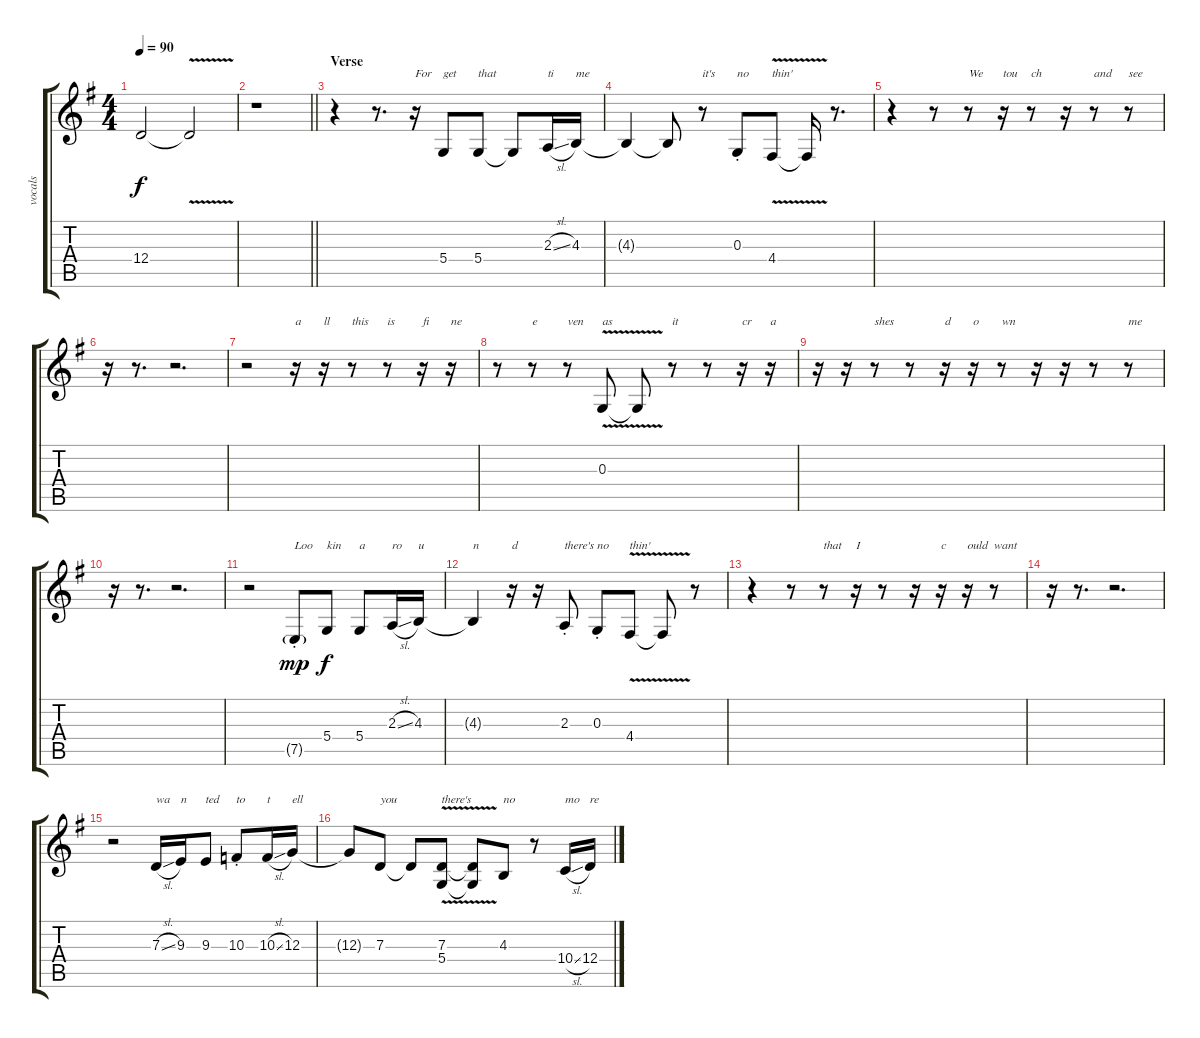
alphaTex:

\track ("vocals" "vocals") {instrument lead2sawtooth}
\staff {score tabs}
\tuning (E4 B3 G3 D3 A2 E2) {hide}
\ts (4 4)
\tempo 90
\clef g2
\ks g
12.4{t}.2{dy f} 12.4{v t}.2 |
\barLineRight lightlight
r.1 |
\section ("" "Verse")
r.4 r.8{d} r.16{txt "For"} 5.4.8{txt "get"} 5.4.8{txt "that"} 5.4{t}.8 2.3{sl}.16{txt "ti"} 4.3.16{txt "me"} |
4.3{t}.4 4.3{t}.8 r.8{txt "it's"} 0.3{st}.8{txt "no"} 4.4{v}.8{txt "thin'"} 4.4{t}.16 r.8{d} |
r.4 r.8 r.8{txt "We"} r.16{txt "tou"} r.8{txt "ch"} r.16 r.8{txt "and"} r.8{txt "see"} |
r.16 r.8{d} r.2{d} |
r.2 r.16{txt "a"} r.16{txt "ll"} r.8{txt "this"} r.8{txt "is"} r.16{txt "fi"} r.16{txt "ne"} |
r.8 r.8{txt "e"} r.8{txt "ven"} 0.3{v}.8{txt "as"} 0.3{t}.8 r.8{txt "it"} r.8 r.16{txt "cr"} r.16{txt "a"} |
r.16 r.16 r.8{txt "shes"} r.8 r.16{txt "d"} r.16{txt "o"} r.8{txt "wn"} r.16 r.16 r.8 r.8{txt "me"} |
r.16 r.8{d} r.2{d} |
r.2 7.5{g st}.8{txt "Loo" dy mp} 5.4.8{txt "kin" dy f} 5.4.8{txt "a"} 2.3{sl}.16{txt "ro"} 4.3.16{txt "u"} |
4.3{t}.4{txt "n"} r.16{txt "d"} r.16 2.3{st}.8{txt "there's"} 0.3{st}.8{txt "no"} 4.4{v}.8{txt "thin'"} 4.4{t}.8 r.8 |
r.4 r.8 r.8{txt "that"} r.16{txt "I"} r.8 r.16 r.16{txt "c"} r.16{txt "ould"} r.8{txt "want"} |
r.16 r.8{d} r.2{d} |
r.2 7.3{sl}.16{txt "wa"} 9.3.16{txt "n"} 9.3.8{txt "ted"} 10.3{st}.8{txt "to"} 10.3{sl}.16{txt "t"} 12.3.16{txt "ell"} |
12.3{t}.8 7.3.8{txt "you"} 7.3{t}.8 (7.3{v} 5.4{v}).8{txt "there's"} (7.3{t} 5.4{t}).8 4.3.8{txt "no"} r.8 10.4{sl}.16{txt "mo"} 12.4.16{txt "re"}
